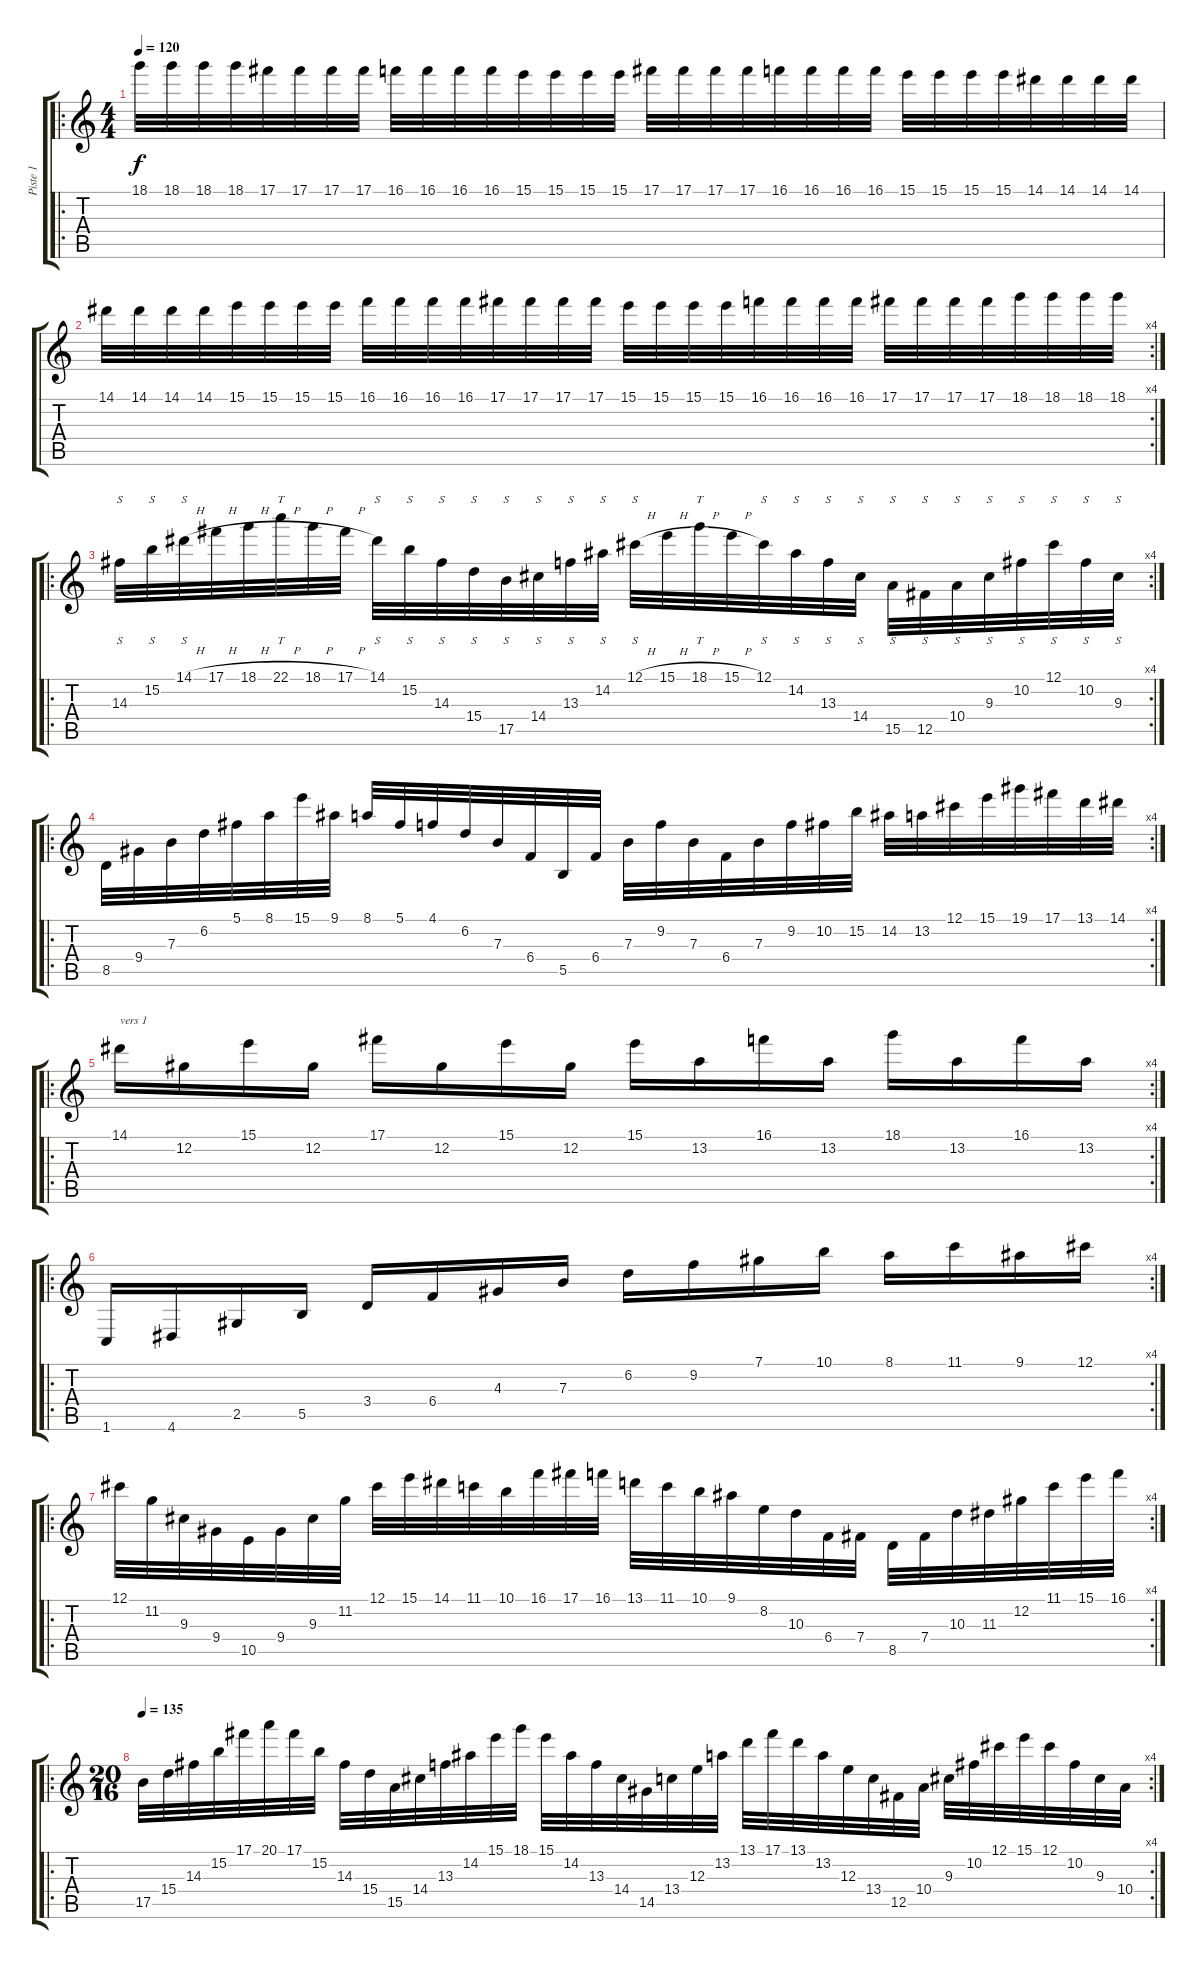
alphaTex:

\track ("Piste 1" "Piste 1") {instrument distortionguitar}
\staff {score tabs}
\tuning (Db4 Ab3 E3 B2 Gb2 B1) {hide}
\ro
\ts (4 4)
\tempo 120
\clef g2
\ks c
18.1.32{dy f} 18.1.32 18.1.32 18.1.32 17.1.32 17.1.32 17.1.32 17.1.32 16.1.32 16.1.32 16.1.32 16.1.32 15.1.32 15.1.32 15.1.32 15.1.32 17.1.32 17.1.32 17.1.32 17.1.32 16.1.32 16.1.32 16.1.32 16.1.32 15.1.32 15.1.32 15.1.32 15.1.32 14.1.32 14.1.32 14.1.32 14.1.32 |
\rc 4
14.1.32 14.1.32 14.1.32 14.1.32 15.1.32 15.1.32 15.1.32 15.1.32 16.1.32 16.1.32 16.1.32 16.1.32 17.1.32 17.1.32 17.1.32 17.1.32 15.1.32 15.1.32 15.1.32 15.1.32 16.1.32 16.1.32 16.1.32 16.1.32 17.1.32 17.1.32 17.1.32 17.1.32 18.1.32 18.1.32 18.1.32 18.1.32 |
\ro
\rc 4
14.3.32{s} 15.2.32{s} 14.1{h}.32{s} 17.1{h}.32 18.1{h}.32 22.1{h}.32{tt} 18.1{h}.32 17.1{h}.32 14.1.32{s} 15.2.32{s} 14.3.32{s} 15.4.32{s} 17.5.32{s} 14.4.32{s} 13.3.32{s} 14.2.32{s} 12.1{h}.32{s} 15.1{h}.32 18.1{h}.32{tt} 15.1{h}.32 12.1.32{s} 14.2.32{s} 13.3.32{s} 14.4.32{s} 15.5.32{s} 12.5.32{s} 10.4.32{s} 9.3.32{s} 10.2.32{s} 12.1.32{s} 10.2.32{s} 9.3.32{s} |
\ro
\rc 4
8.5.32 9.4.32 7.3.32 6.2.32 5.1.32 8.1.32 15.1.32 9.1.32 8.1.32 5.1.32 4.1.32 6.2.32 7.3.32 6.4.32 5.5.32 6.4.32 7.3.32 9.2.32 7.3.32 6.4.32 7.3.32 9.2.32 10.2.32 15.2.32 14.2.32 13.2.32 12.1.32 15.1.32 19.1.32 17.1.32 13.1.32 14.1.32 |
\ro
\rc 4
14.1.16{txt "vers 1"} 12.2.16 15.1.16 12.2.16 17.1.16 12.2.16 15.1.16 12.2.16 15.1.16 13.2.16 16.1.16 13.2.16 18.1.16 13.2.16 16.1.16 13.2.16 |
\ro
\rc 4
1.6.16 4.6.16 2.5.16 5.5.16 3.4.16 6.4.16 4.3.16 7.3.16 6.2.16 9.2.16 7.1.16 10.1.16 8.1.16 11.1.16 9.1.16 12.1.16 |
\ro
\rc 4
12.1.32 11.2.32 9.3.32 9.4.32 10.5.32 9.4.32 9.3.32 11.2.32 12.1.32 15.1.32 14.1.32 11.1.32 10.1.32 16.1.32 17.1.32 16.1.32 13.1.32 11.1.32 10.1.32 9.1.32 8.2.32 10.3.32 6.4.32 7.4.32 8.5.32 7.4.32 10.3.32 11.3.32 12.2.32 11.1.32 15.1.32 16.1.32 |
\ro
\rc 4
\ts (20 16)
\tempo 135
17.5.32 15.4.32 14.3.32 15.2.32 17.1.32 20.1.32 17.1.32 15.2.32 14.3.32 15.4.32 15.5.32 14.4.32 13.3.32 14.2.32 15.1.32 18.1.32 15.1.32 14.2.32 13.3.32 14.4.32 14.5.32 13.4.32 12.3.32 13.2.32 13.1.32 17.1.32 13.1.32 13.2.32 12.3.32 13.4.32 12.5.32 10.4.32 9.3.32 10.2.32 12.1.32 15.1.32 12.1.32 10.2.32 9.3.32 10.4.32
